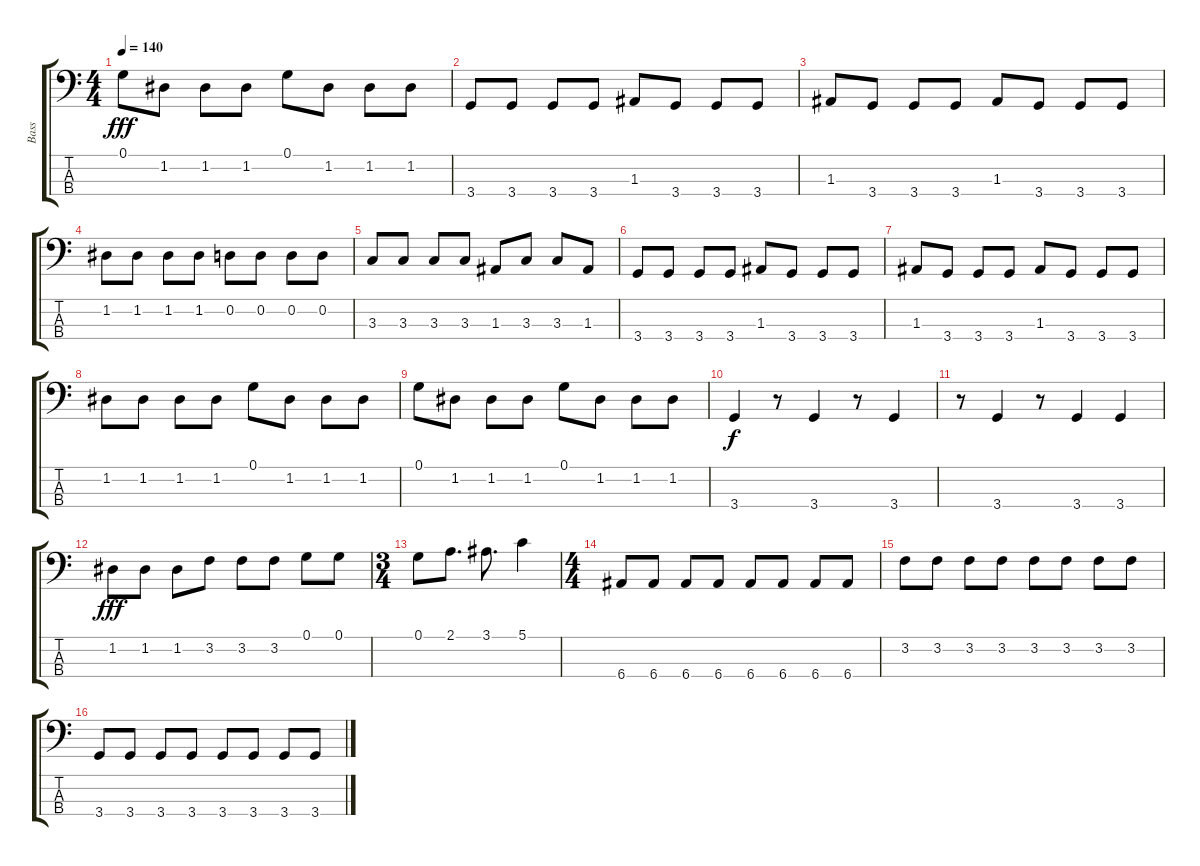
\track ("Bass" "Bass") {instrument electricbasspick}
\staff {score tabs}
\tuning (G2 D2 A1 E1) {hide}
\ts (4 4)
\tempo 140
\clef f4
\ks c
0.1.8{dy fff} 1.2.8 1.2.8 1.2.8 0.1.8 1.2.8 1.2.8 1.2.8 |
3.4.8 3.4.8 3.4.8 3.4.8 1.3.8 3.4.8 3.4.8 3.4.8 |
1.3.8 3.4.8 3.4.8 3.4.8 1.3.8 3.4.8 3.4.8 3.4.8 |
1.2.8 1.2.8 1.2.8 1.2.8 0.2.8 0.2.8 0.2.8 0.2.8 |
3.3.8 3.3.8 3.3.8 3.3.8 1.3.8 3.3.8 3.3.8 1.3.8 |
3.4.8 3.4.8 3.4.8 3.4.8 1.3.8 3.4.8 3.4.8 3.4.8 |
1.3.8 3.4.8 3.4.8 3.4.8 1.3.8 3.4.8 3.4.8 3.4.8 |
1.2.8 1.2.8 1.2.8 1.2.8 0.1.8 1.2.8 1.2.8 1.2.8 |
0.1.8 1.2.8 1.2.8 1.2.8 0.1.8 1.2.8 1.2.8 1.2.8 |
3.4.4{dy f} r.8 3.4.4 r.8 3.4.4 |
r.8 3.4.4 r.8 3.4.4 3.4.4 |
1.2.8{dy fff} 1.2.8 1.2.8 3.2.8 3.2.8 3.2.8 0.1.8 0.1.8 |
\ts (3 4)
0.1.8 2.1.8{d} 3.1.8{d} 5.1.4 |
\ts (4 4)
6.4.8 6.4.8 6.4.8 6.4.8 6.4.8 6.4.8 6.4.8 6.4.8 |
3.2.8 3.2.8 3.2.8 3.2.8 3.2.8 3.2.8 3.2.8 3.2.8 |
3.4.8 3.4.8 3.4.8 3.4.8 3.4.8 3.4.8 3.4.8 3.4.8
